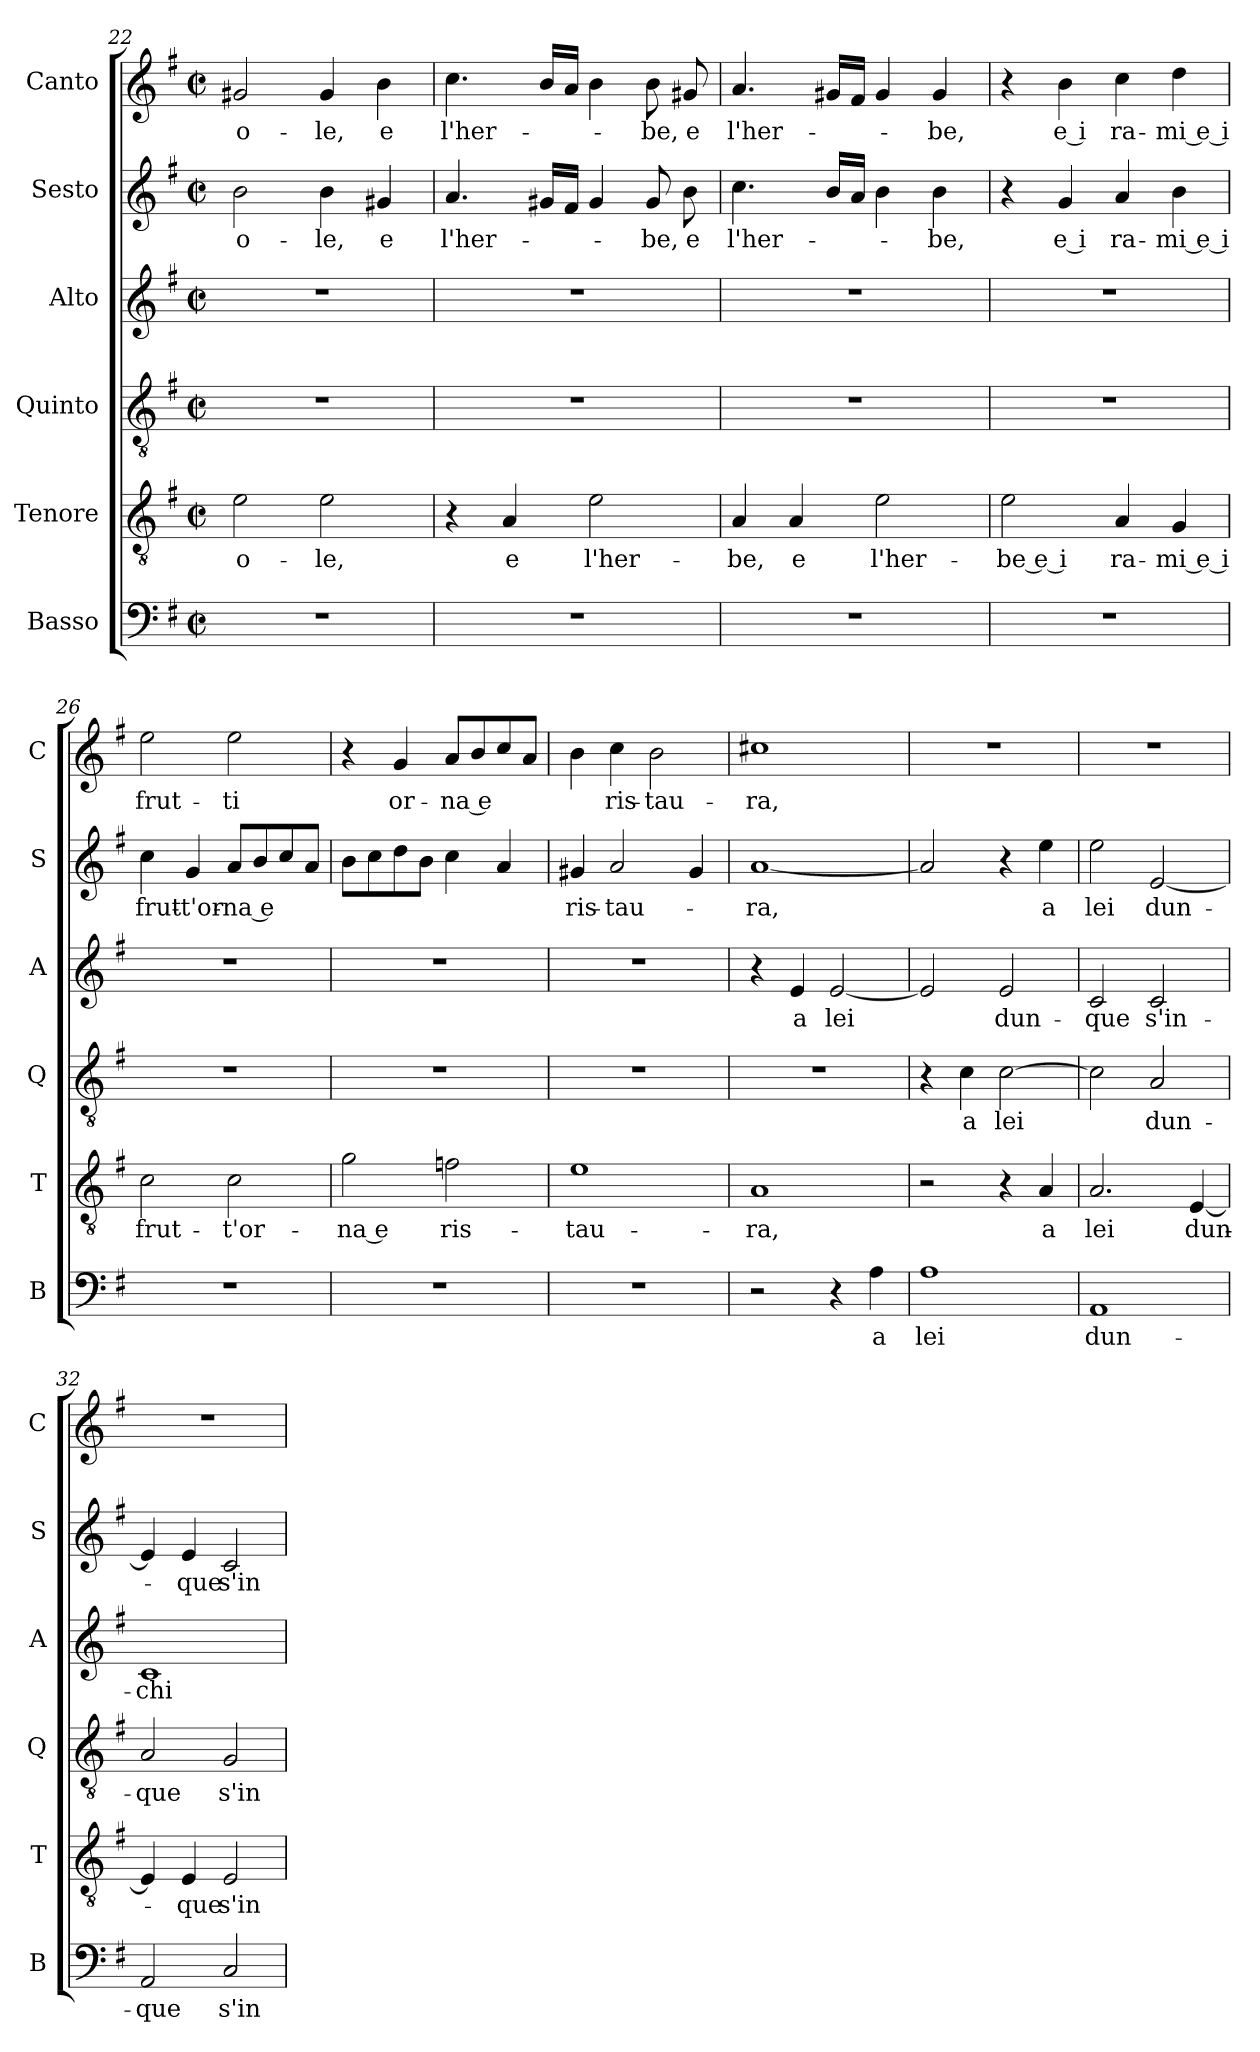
**kern	**text	**kern	**text	**kern	**text	**kern	**text	**kern	**text	**kern	**text
*part6	*part6	*part5	*part5	*part4	*part4	*part3	*part3	*part2	*part2	*part1	*part1
*staff6	*staff6	*staff5	*staff5	*staff4	*staff4	*staff3	*staff3	*staff2	*staff2	*staff1	*staff1
*I"Basso	*	*I"Tenore	*	*I"Quinto	*	*I"Alto	*	*I"Sesto	*	*I"Canto	*
*I'B	*	*I'T	*	*I'Q	*	*I'A	*	*I'S	*	*I'C	*
*clefF4	*	*clefGv2	*	*clefGv2	*	*clefG2	*	*clefG2	*	*clefG2	*
*k[f#]	*	*k[f#]	*	*k[f#]	*	*k[f#]	*	*k[f#]	*	*k[f#]	*
*G:	*	*G:	*	*G:	*	*G:	*	*G:	*	*G:	*
*M2/2	*	*M2/2	*	*M2/2	*	*M2/2	*	*M2/2	*	*M2/2	*
*met(c|)	*	*met(c|)	*	*met(c|)	*	*met(c|)	*	*met(c|)	*	*met(c|)	*
=22	=22	=22	=22	=22	=22	=22	=22	=22	=22	=22	=22
!	!	!	!LO:LY:b	!	!	!	!	!	!LO:LY:b	!	!LO:LY:b
1r	.	2e\	-o-	1r	.	1r	.	2b\	-o-	2g#X/	-o-
!	!	!	!LO:LY:b	!	!	!	!	!	!LO:LY:b	!	!LO:LY:b
.	.	2e\	-le,	.	.	.	.	4b\	-le,	4g#/	-le,
!	!	!	!	!	!	!	!	!	!LO:LY:b	!	!LO:LY:b
.	.	.	.	.	.	.	.	4g#X/	e	4b\	e
=23	=23	=23	=23	=23	=23	=23	=23	=23	=23	=23	=23
!	!	!	!	!	!	!	!	!	!LO:LY:b	!	!LO:LY:b
1r	.	4r	.	1r	.	1r	.	4.a/	l'her-	4.cc\	l'her-
!	!	!	!LO:LY:b	!	!	!	!	!	!	!	!
.	.	4A/	e	.	.	.	.	.	.	.	.
.	.	.	.	.	.	.	.	16g#X/LL	.	16b/LL	.
.	.	.	.	.	.	.	.	16f#/JJ	.	16a/JJ	.
!	!	!	!LO:LY:b	!	!	!	!	!	!	!	!
.	.	2e\	l'her-	.	.	.	.	4g#/	.	4b\	.
!	!	!	!	!	!	!	!	!	!LO:LY:b	!	!LO:LY:b
.	.	.	.	.	.	.	.	8g#/	-be,	8b\	-be,
!	!	!	!	!	!	!	!	!	!LO:LY:b	!	!LO:LY:b
.	.	.	.	.	.	.	.	8b\	e	8g#X/	e
=24	=24	=24	=24	=24	=24	=24	=24	=24	=24	=24	=24
!	!	!	!LO:LY:b	!	!	!	!	!	!LO:LY:b	!	!LO:LY:b
1r	.	4A/	-be,	1r	.	1r	.	4.cc\	l'her-	4.a/	l'her-
!	!	!	!LO:LY:b	!	!	!	!	!	!	!	!
.	.	4A/	e	.	.	.	.	.	.	.	.
.	.	.	.	.	.	.	.	16b/LL	.	16g#X/LL	.
.	.	.	.	.	.	.	.	16a/JJ	.	16f#/JJ	.
!	!	!	!LO:LY:b	!	!	!	!	!	!	!	!
.	.	2e\	l'her-	.	.	.	.	4b\	.	4g#/	.
!	!	!	!	!	!	!	!	!	!LO:LY:b	!	!LO:LY:b
.	.	.	.	.	.	.	.	4b\	-be,	4g#/	-be,
!!LO:LB:g=z
=25	=25	=25	=25	=25	=25	=25	=25	=25	=25	=25	=25
!	!	!	!LO:LY:b	!	!	!	!	!	!	!	!
1r	.	2e\	-be e i	1r	.	1r	.	4r	.	4r	.
!	!	!	!	!	!	!	!	!	!LO:LY:b	!	!LO:LY:b
.	.	.	.	.	.	.	.	4g/	e i	4b\	e i
!	!	!	!LO:LY:b	!	!	!	!	!	!LO:LY:b	!	!LO:LY:b
.	.	4A/	ra-	.	.	.	.	4a/	ra-	4cc\	ra-
!	!	!	!LO:LY:b	!	!	!	!	!	!LO:LY:b	!	!LO:LY:b
.	.	4G/	-mi e i	.	.	.	.	4b\	-mi e i	4dd\	-mi e i
=26	=26	=26	=26	=26	=26	=26	=26	=26	=26	=26	=26
!	!	!	!LO:LY:b	!	!	!	!	!	!LO:LY:b	!	!LO:LY:b
1r	.	2c\	frut-	1r	.	1r	.	4cc\	frut-	2ee\	frut-
!	!	!	!	!	!	!	!	!	!LO:LY:b	!	!
.	.	.	.	.	.	.	.	4g/	-t'or-	.	.
!	!	!	!LO:LY:b	!	!	!	!	!	!LO:LY:b	!	!LO:LY:b
.	.	2c\	-t'or-	.	.	.	.	8a/L	-na e	2ee\	-ti
.	.	.	.	.	.	.	.	8b/	.	.	.
.	.	.	.	.	.	.	.	8cc/	.	.	.
.	.	.	.	.	.	.	.	8a/J	.	.	.
=27	=27	=27	=27	=27	=27	=27	=27	=27	=27	=27	=27
!	!	!	!LO:LY:b	!	!	!	!	!	!	!	!
1r	.	2g\	-na e	1r	.	1r	.	8b\L	.	4r	.
.	.	.	.	.	.	.	.	8cc\	.	.	.
!	!	!	!	!	!	!	!	!	!	!	!LO:LY:b
.	.	.	.	.	.	.	.	8dd\	.	4g/	or-
.	.	.	.	.	.	.	.	8b\J	.	.	.
!	!	!	!LO:LY:b	!	!	!	!	!	!	!	!LO:LY:b
.	.	2fn\	ris-	.	.	.	.	4cc\	.	8a/L	-na e
.	.	.	.	.	.	.	.	.	.	8b/	.
.	.	.	.	.	.	.	.	4a/	.	8cc/	.
.	.	.	.	.	.	.	.	.	.	8a/J	.
=28	=28	=28	=28	=28	=28	=28	=28	=28	=28	=28	=28
!	!	!	!LO:LY:b	!	!	!	!	!	!LO:LY:b	!	!
1r	.	1e	-tau-	1r	.	1r	.	4g#X/	ris-	4b\	.
!	!	!	!	!	!	!	!	!	!LO:LY:b	!	!LO:LY:b
.	.	.	.	.	.	.	.	2a/	-tau-	4cc\	ris-
!	!	!	!	!	!	!	!	!	!	!	!LO:LY:b
.	.	.	.	.	.	.	.	.	.	2b\	-tau-
.	.	.	.	.	.	.	.	4g#/	.	.	.
=29	=29	=29	=29	=29	=29	=29	=29	=29	=29	=29	=29
!	!	!	!LO:LY:b	!	!	!	!	!	!LO:LY:b	!	!LO:LY:b
2r	.	1A	-ra,	1r	.	4r	.	[1a	-ra,	1cc#X	-ra,
!	!	!	!	!	!	!	!LO:LY:b	!	!	!	!
.	.	.	.	.	.	4e/	a	.	.	.	.
!	!	!	!	!	!	!	!LO:LY:b	!	!	!	!
4r	.	.	.	.	.	[2e/	lei	.	.	.	.
!	!LO:LY:b	!	!	!	!	!	!	!	!	!	!
4A\	a	.	.	.	.	.	.	.	.	.	.
=30	=30	=30	=30	=30	=30	=30	=30	=30	=30	=30	=30
!	!LO:LY:b	!	!	!	!	!	!	!	!	!	!
1A	lei	2r	.	4r	.	2e/]	.	2a/]	.	1r	.
!	!	!	!	!	!LO:LY:b	!	!	!	!	!	!
.	.	.	.	4c\	a	.	.	.	.	.	.
!	!	!	!	!	!LO:LY:b	!	!LO:LY:b	!	!	!	!
.	.	4r	.	[2c\	lei	2e/	dun-	4r	.	.	.
!	!	!	!LO:LY:b	!	!	!	!	!	!LO:LY:b	!	!
.	.	4A/	a	.	.	.	.	4ee\	a	.	.
!!LO:PB:g=z
=31	=31	=31	=31	=31	=31	=31	=31	=31	=31	=31	=31
!	!LO:LY:b	!	!LO:LY:b	!	!	!	!LO:LY:b	!	!LO:LY:b	!	!
1AA	dun-	2.A/	lei	2c\]	.	2c/	-que	2ee\	lei	1r	.
!	!	!	!	!	!LO:LY:b	!	!LO:LY:b	!	!LO:LY:b	!	!
.	.	.	.	2A/	dun-	2c/	s'in-	[2e/	dun-	.	.
!	!	!	!LO:LY:b	!	!	!	!	!	!	!	!
.	.	[4E/	dun-	.	.	.	.	.	.	.	.
=32	=32	=32	=32	=32	=32	=32	=32	=32	=32	=32	=32
!	!LO:LY:b	!	!	!	!LO:LY:b	!	!LO:LY:b	!	!	!	!
2AA/	-que	4E/]	.	2A/	-que	1c	-chi-	4e/]	.	1r	.
!	!	!	!LO:LY:b	!	!	!	!	!	!LO:LY:b	!	!
.	.	4E/	-que	.	.	.	.	4e/	-que	.	.
!	!LO:LY:b	!	!LO:LY:b	!	!LO:LY:b	!	!	!	!LO:LY:b	!	!
2C/	s'in-	2E/	s'in-	2G/	s'in-	.	.	2c/	s'in-	.	.
=	=	=	=	=	=	=	=	=	=	=	=
*-	*-	*-	*-	*-	*-	*-	*-	*-	*-	*-	*-
